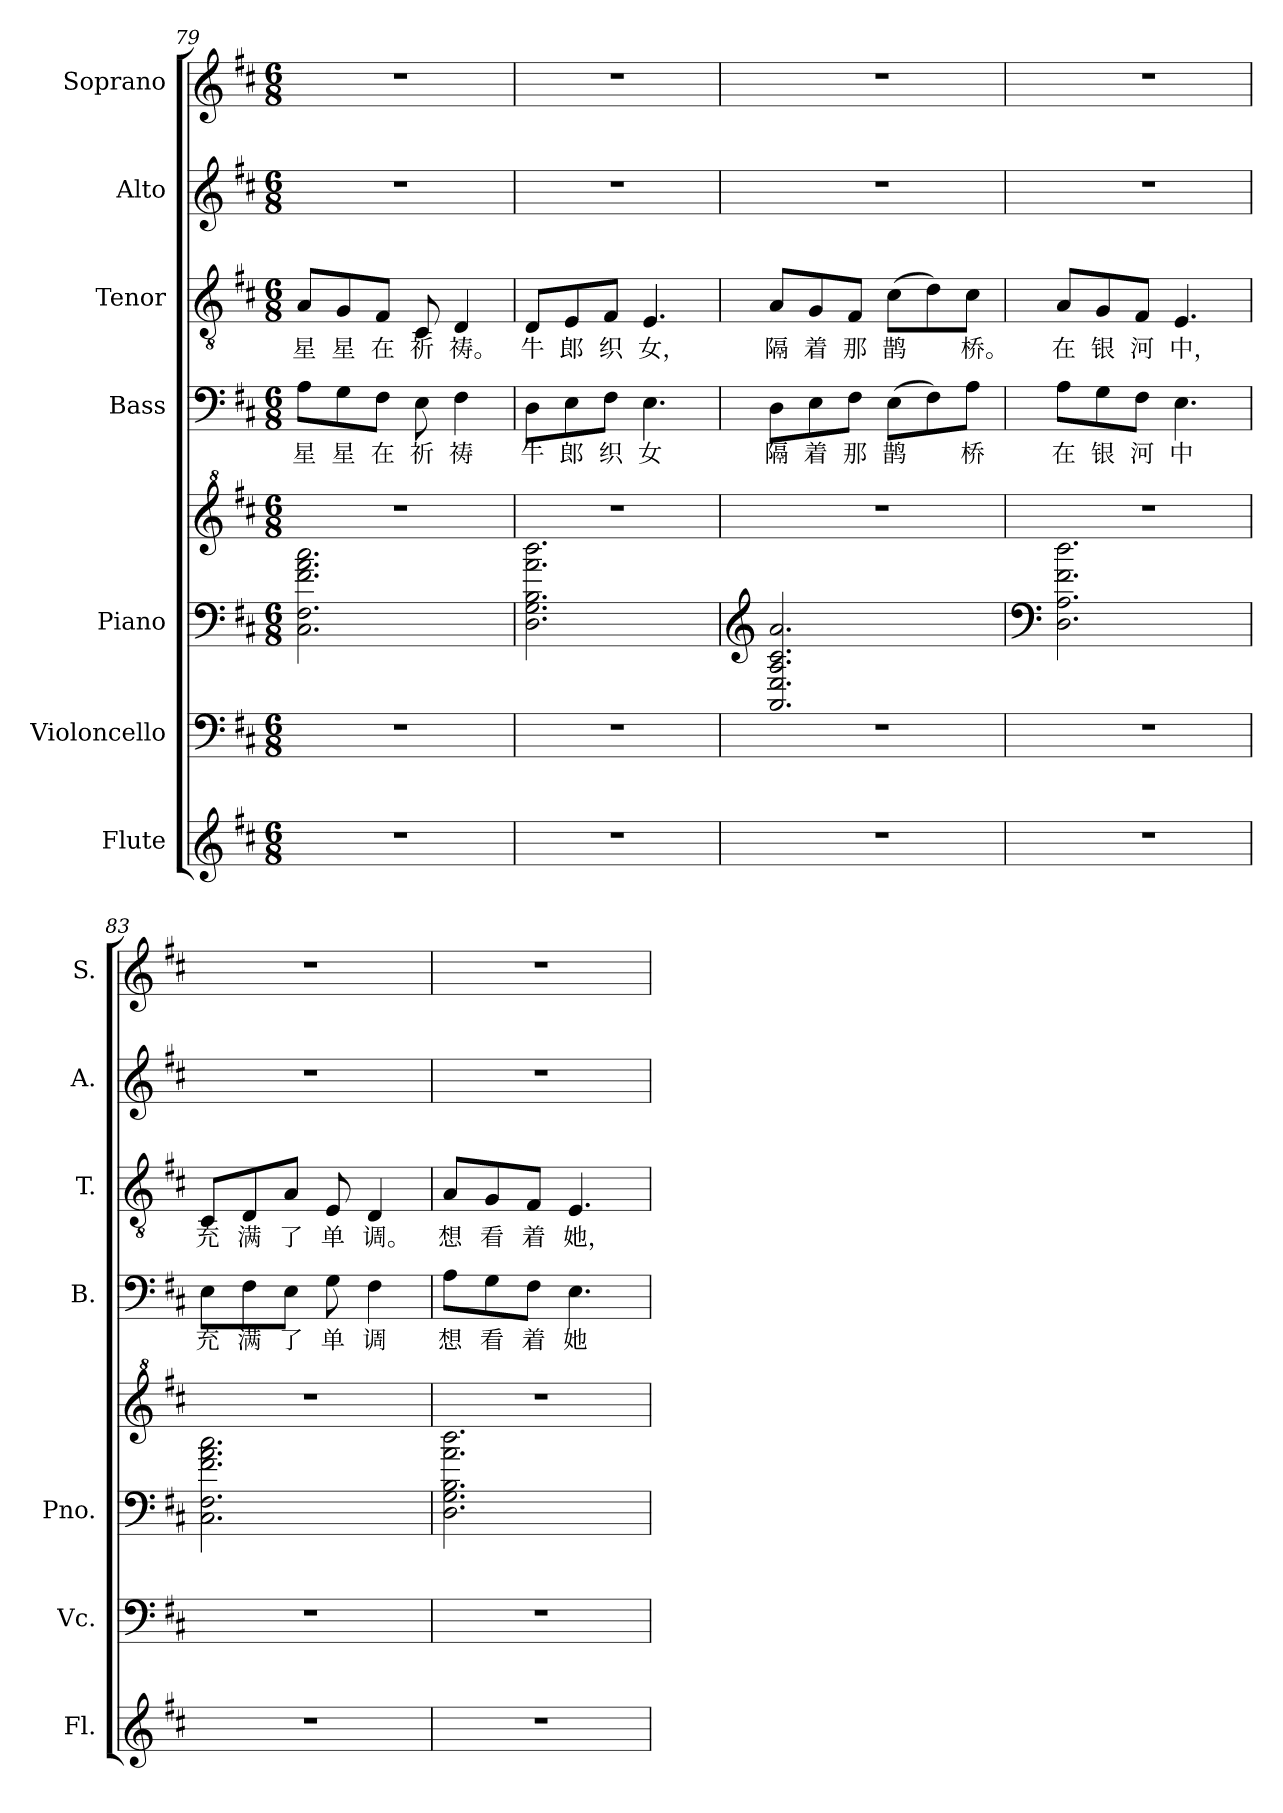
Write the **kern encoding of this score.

**kern	**kern	**kern	**kern	**kern	**text	**kern	**text	**kern	**kern
*part7	*part6	*part5	*part5	*part4	*part4	*part3	*part3	*part2	*part1
*staff8	*staff7	*staff6	*staff5	*staff4	*staff4	*staff3	*staff3	*staff2	*staff1
*I"Flute	*I"Violoncello	*I"Piano	*	*I"Bass	*	*I"Tenor	*	*I"Alto	*I"Soprano
*I'Fl.	*I'Vc.	*I'Pno.	*	*I'B.	*	*I'T.	*	*I'A.	*I'S.
*clefG2	*clefF4	*clefF4	*clefG^2	*clefF4	*	*clefGv2	*	*clefG2	*clefG2
*k[f#c#]	*k[f#c#]	*k[f#c#]	*k[f#c#]	*k[f#c#]	*	*k[f#c#]	*	*k[f#c#]	*k[f#c#]
*M6/8	*M6/8	*M6/8	*M6/8	*M6/8	*	*M6/8	*	*M6/8	*M6/8
=79	=79	=79	=79	=79	=79	=79	=79	=79	=79
!	!	!	!	!	!LO:LY:b	!	!LO:LY:b	!	!
2.r	2.r	2.C#\ 2.F#\ 2.f#\ 2.a\ 2.cc#\	2.r	8A\L	星	8A/L	星	2.r	2.r
!	!	!	!	!	!LO:LY:b	!	!LO:LY:b	!	!
.	.	.	.	8G\	星	8G/	星	.	.
!	!	!	!	!	!LO:LY:b	!	!LO:LY:b	!	!
.	.	.	.	8F#\J	在	8F#/J	在	.	.
!	!	!	!	!	!LO:LY:b	!	!LO:LY:b	!	!
.	.	.	.	8E\	祈	8C#/	祈	.	.
!	!	!	!	!	!LO:LY:b	!	!LO:LY:b	!	!
.	.	.	.	4F#\	祷	4D/	祷。	.	.
=80	=80	=80	=80	=80	=80	=80	=80	=80	=80
!	!	!	!	!	!LO:LY:b	!	!LO:LY:b	!	!
2.r	2.r	2.D\ 2.G\ 2.B\ 2.a\ 2.dd\	2.r	8D\L	牛	8D/L	牛	2.r	2.r
!	!	!	!	!	!LO:LY:b	!	!LO:LY:b	!	!
.	.	.	.	8E\	郎	8E/	郎	.	.
!	!	!	!	!	!LO:LY:b	!	!LO:LY:b	!	!
.	.	.	.	8F#\J	织	8F#/J	织	.	.
!	!	!	!	!	!LO:LY:b	!	!LO:LY:b	!	!
.	.	.	.	4.E\	女	4.E/	女，	.	.
=81	=81	=81	=81	=81	=81	=81	=81	=81	=81
*	*	*clefG2	*	*	*	*	*	*	*
!	!	!	!	!	!LO:LY:b	!	!LO:LY:b	!	!
2.r	2.r	2.AA/ 2.E/ 2.A/ 2.c#/ 2.a/	2.r	8D\L	隔	8A/L	隔	2.r	2.r
!	!	!	!	!	!LO:LY:b	!	!LO:LY:b	!	!
.	.	.	.	8E\	着	8G/	着	.	.
!	!	!	!	!	!LO:LY:b	!	!LO:LY:b	!	!
.	.	.	.	8F#\J	那	8F#/J	那	.	.
!	!	!	!	!	!LO:LY:b	!	!LO:LY:b	!	!
.	.	.	.	(8E\L	鹊	(8c#\L	鹊	.	.
.	.	.	.	8F#\)	.	8d\)	.	.	.
!	!	!	!	!	!LO:LY:b	!	!LO:LY:b	!	!
.	.	.	.	8A\J	桥	8c#\J	桥。	.	.
!!LO:LB:g=z
=82	=82	=82	=82	=82	=82	=82	=82	=82	=82
*	*	*clefF4	*	*	*	*	*	*	*
!	!	!	!	!	!LO:LY:b	!	!LO:LY:b	!	!
2.r	2.r	2.D\ 2.A\ 2.f#\ 2.dd\	2.r	8A\L	在	8A/L	在	2.r	2.r
!	!	!	!	!	!LO:LY:b	!	!LO:LY:b	!	!
.	.	.	.	8G\	银	8G/	银	.	.
!	!	!	!	!	!LO:LY:b	!	!LO:LY:b	!	!
.	.	.	.	8F#\J	河	8F#/J	河	.	.
!	!	!	!	!	!LO:LY:b	!	!LO:LY:b	!	!
.	.	.	.	4.E\	中	4.E/	中，	.	.
=83	=83	=83	=83	=83	=83	=83	=83	=83	=83
!	!	!	!	!	!LO:LY:b	!	!LO:LY:b	!	!
2.r	2.r	2.C#\ 2.F#\ 2.f#\ 2.a\ 2.cc#\	2.r	8E\L	充	8C#/L	充	2.r	2.r
!	!	!	!	!	!LO:LY:b	!	!LO:LY:b	!	!
.	.	.	.	8F#\	满	8D/	满	.	.
!	!	!	!	!	!LO:LY:b	!	!LO:LY:b	!	!
.	.	.	.	8E\J	了	8A/J	了	.	.
!	!	!	!	!	!LO:LY:b	!	!LO:LY:b	!	!
.	.	.	.	8G\	单	8E/	单	.	.
!	!	!	!	!	!LO:LY:b	!	!LO:LY:b	!	!
.	.	.	.	4F#\	调	4D/	调。	.	.
=84	=84	=84	=84	=84	=84	=84	=84	=84	=84
!	!	!	!	!	!LO:LY:b	!	!LO:LY:b	!	!
2.r	2.r	2.D\ 2.G\ 2.B\ 2.a\ 2.dd\	2.r	8A\L	想	8A/L	想	2.r	2.r
!	!	!	!	!	!LO:LY:b	!	!LO:LY:b	!	!
.	.	.	.	8G\	看	8G/	看	.	.
!	!	!	!	!	!LO:LY:b	!	!LO:LY:b	!	!
.	.	.	.	8F#\J	着	8F#/J	着	.	.
!	!	!	!	!	!LO:LY:b	!	!LO:LY:b	!	!
.	.	.	.	4.E\	她	4.E/	她，	.	.
=	=	=	=	=	=	=	=	=	=
*-	*-	*-	*-	*-	*-	*-	*-	*-	*-
